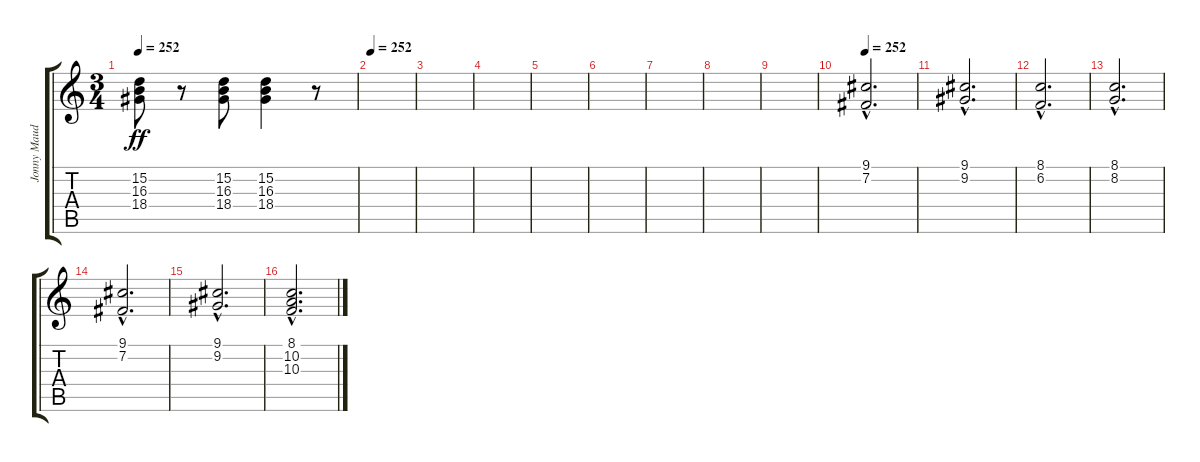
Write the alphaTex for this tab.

\track ("Jonny Maudling (Brass)" "Jonny Maud") {instrument brasssection}
\staff {score tabs}
\tuning (E4 B3 G3 D3 A2 E2) {hide}
\ts (3 4)
\tempo 252
\clef g2
\ks c
(15.2 16.3 18.4).8{dy ff} r.8 (15.2 16.3 18.4).8 (15.2 16.3 18.4).4 r.8 |
\tempo 252
|
|
|
|
|
|
|
|
\tempo 252
(9.1{hac} 7.2{hac}).2{d} |
(9.1{hac} 9.2{hac}).2{d} |
(8.1{hac} 6.2{hac}).2{d} |
(8.1{hac} 8.2{hac}).2{d} |
(9.1{hac} 7.2{hac}).2{d} |
(9.1{hac} 9.2{hac}).2{d} |
(8.1{hac} 10.2{hac} 10.3{hac}).2{d}
